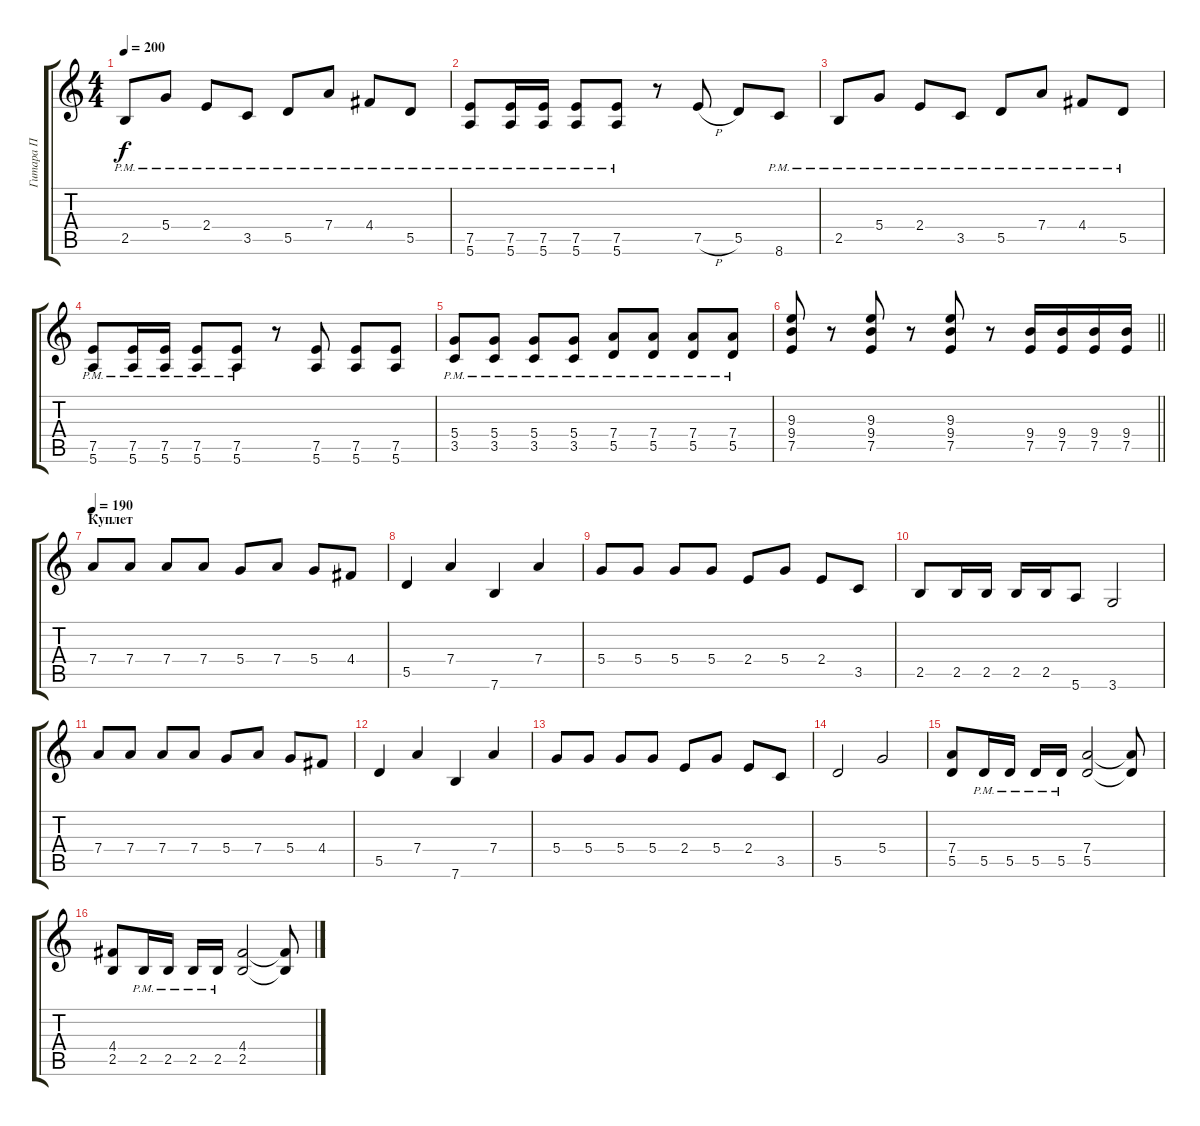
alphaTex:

\track ("Гитара П" "Гитара П") {instrument overdrivenguitar}
\staff {score tabs}
\tuning (E4 B3 G3 D3 A2 E2) {hide}
\ts (4 4)
\tempo 200
\clef g2
\ks c
2.5{pm}.8{dy f} 5.4{pm}.8 2.4{pm}.8 3.5{pm}.8 5.5{pm}.8 7.4{pm}.8 4.4{pm}.8 5.5{pm}.8 |
(7.5{pm} 5.6{pm}).8 (7.5{pm} 5.6{pm}).16 (7.5{pm} 5.6{pm}).16 (7.5{pm} 5.6{pm}).8 (7.5{pm} 5.6{pm}).8 r.8 7.5{h}.8 5.5.8 8.6{pm}.8 |
2.5{pm}.8 5.4{pm}.8 2.4{pm}.8 3.5{pm}.8 5.5{pm}.8 7.4{pm}.8 4.4{pm}.8 5.5{pm}.8 |
(7.5{pm} 5.6{pm}).8 (7.5{pm} 5.6{pm}).16 (7.5{pm} 5.6{pm}).16 (7.5{pm} 5.6{pm}).8 (7.5{pm} 5.6{pm}).8 r.8 (7.5 5.6).8 (7.5 5.6).8 (7.5 5.6).8 |
(5.4{pm} 3.5{pm}).8 (5.4{pm} 3.5{pm}).8 (5.4{pm} 3.5{pm}).8 (5.4{pm} 3.5{pm}).8 (7.4{pm} 5.5{pm}).8 (7.4{pm} 5.5{pm}).8 (7.4{pm} 5.5{pm}).8 (7.4{pm} 5.5{pm}).8 |
\barLineRight lightlight
(9.3 9.4 7.5).8 r.8 (9.3 9.4 7.5).8 r.8 (9.3 9.4 7.5).8 r.8 (9.4 7.5).16 (9.4 7.5).16 (9.4 7.5).16 (9.4 7.5).16 |
\section ("" "Куплет")
\tempo 190
7.4.8 7.4.8 7.4.8 7.4.8 5.4.8 7.4.8 5.4.8 4.4.8 |
5.5.4 7.4.4 7.6.4 7.4.4 |
5.4.8 5.4.8 5.4.8 5.4.8 2.4.8 5.4.8 2.4.8 3.5.8 |
2.5.8 2.5.16 2.5.16 2.5.16 2.5.16 5.6.8 3.6.2 |
7.4.8 7.4.8 7.4.8 7.4.8 5.4.8 7.4.8 5.4.8 4.4.8 |
5.5.4 7.4.4 7.6.4 7.4.4 |
5.4.8 5.4.8 5.4.8 5.4.8 2.4.8 5.4.8 2.4.8 3.5.8 |
5.5.2 5.4.2 |
(7.4 5.5).8 5.5{pm}.16 5.5{pm}.16 5.5{pm}.16 5.5{pm}.16 (7.4 5.5).2 (7.4{t} 5.5{t}).8 |
(4.4 2.5).8 2.5{pm}.16 2.5{pm}.16 2.5{pm}.16 2.5{pm}.16 (4.4 2.5).2 (4.4{ss t} 2.5{ss t}).8
